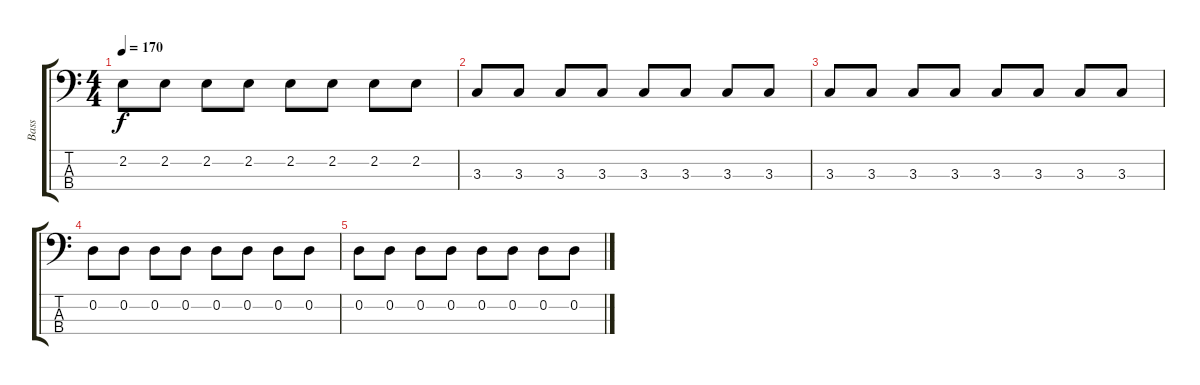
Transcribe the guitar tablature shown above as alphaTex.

\track ("Bass" "Bass") {instrument electricbassfinger}
\staff {score tabs}
\tuning (G2 D2 A1 E1) {hide}
\ts (4 4)
\tempo 170
\clef f4
\ks c
2.2.8{dy f} 2.2.8 2.2.8 2.2.8 2.2.8 2.2.8 2.2.8 2.2.8 |
3.3.8 3.3.8 3.3.8 3.3.8 3.3.8 3.3.8 3.3.8 3.3.8 |
3.3.8 3.3.8 3.3.8 3.3.8 3.3.8 3.3.8 3.3.8 3.3.8 |
0.2.8 0.2.8 0.2.8 0.2.8 0.2.8 0.2.8 0.2.8 0.2.8 |
0.2.8 0.2.8 0.2.8 0.2.8 0.2.8 0.2.8 0.2.8 0.2.8
